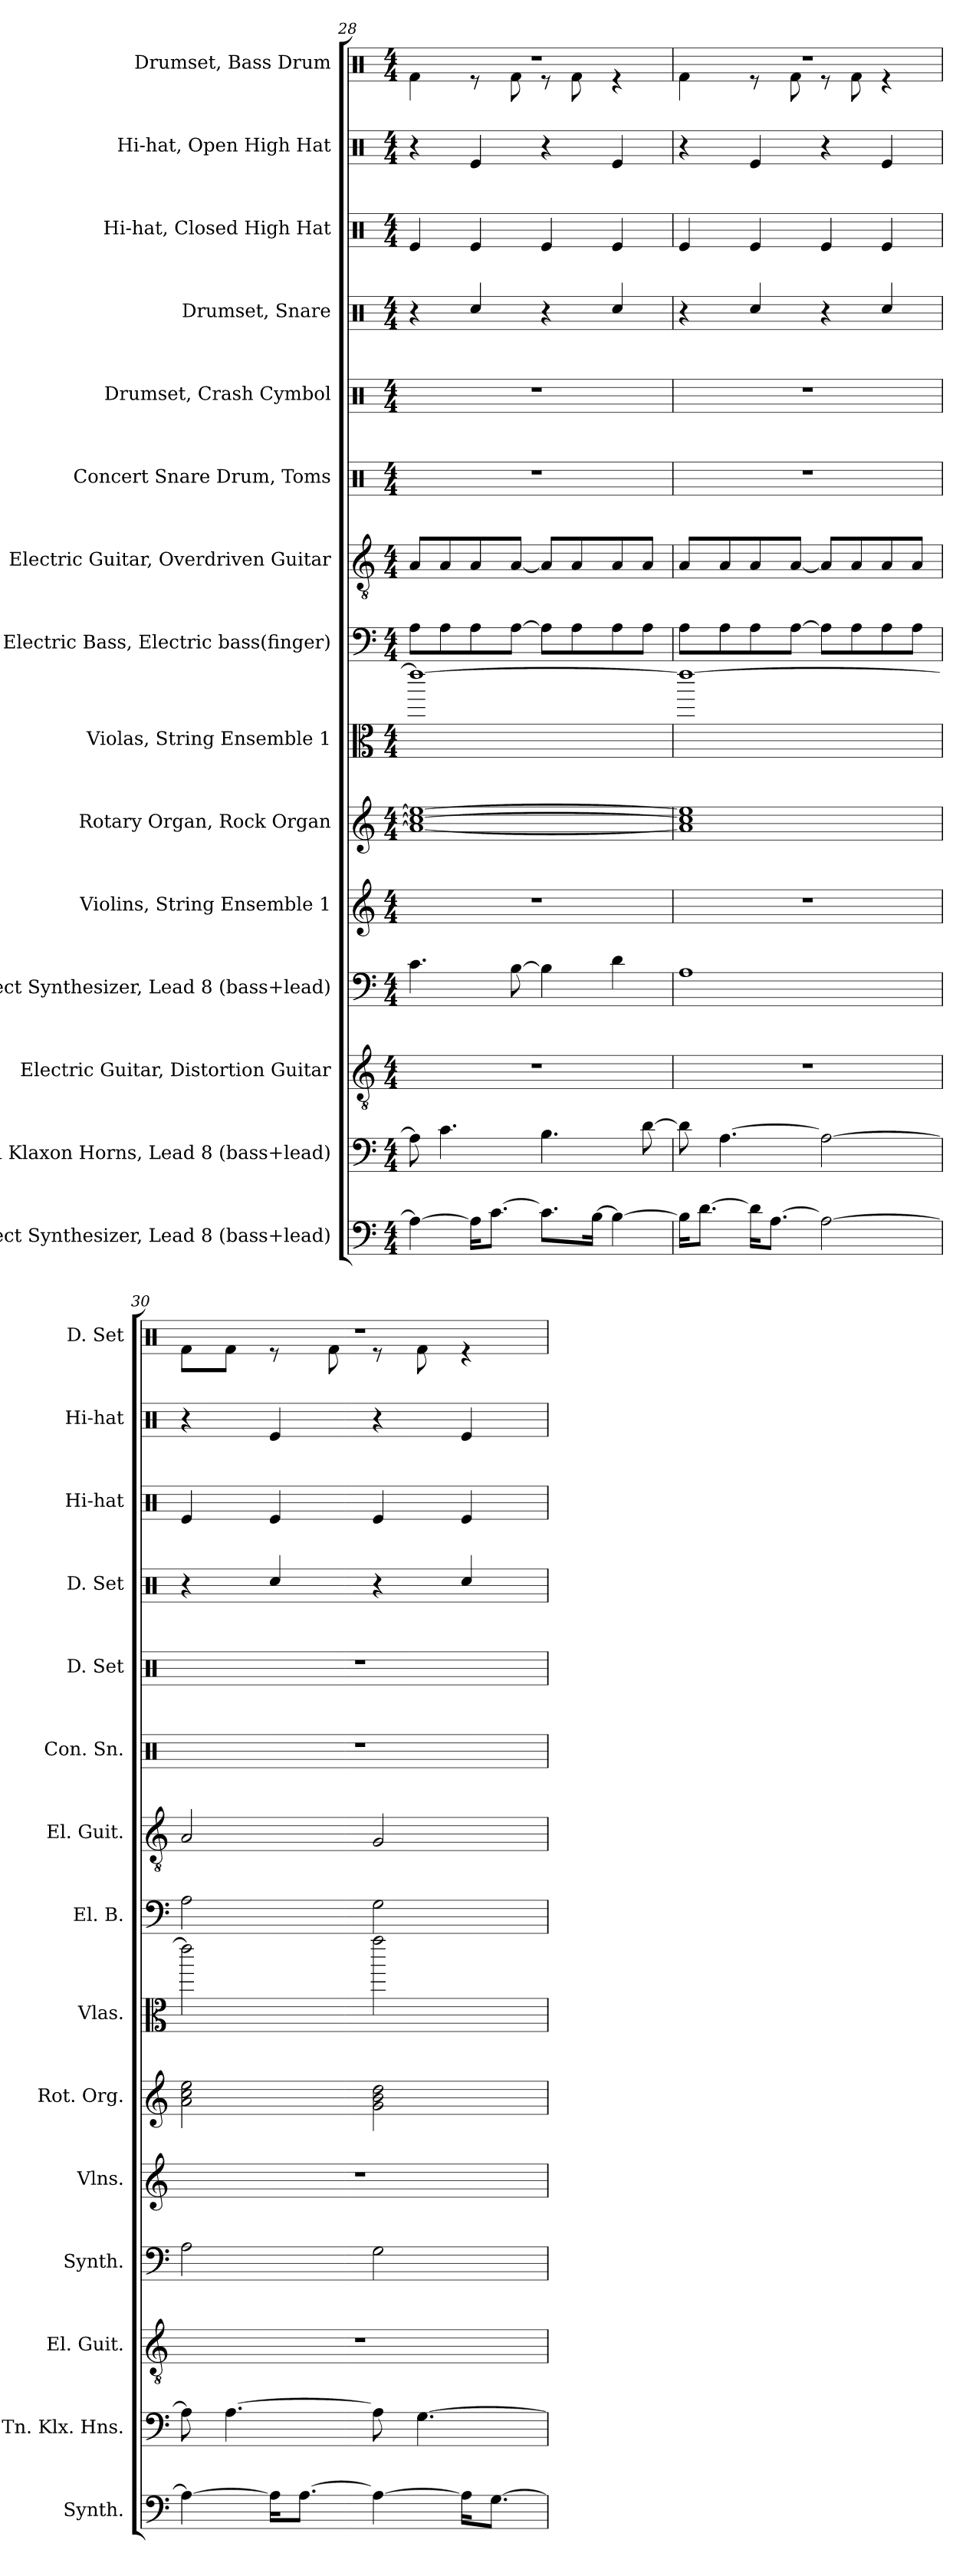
**kern	**kern	**kern	**kern	**kern	**kern	**kern	**kern	**kern	**kern	**kern	**kern	**kern	**kern	**kern
*part15	*part14	*part13	*part12	*part11	*part10	*part9	*part8	*part7	*part6	*part5	*part4	*part3	*part2	*part1
*staff15	*staff14	*staff13	*staff12	*staff11	*staff10	*staff9	*staff8	*staff7	*staff6	*staff5	*staff4	*staff3	*staff2	*staff1
*I"Effect Synthesizer, Lead 8 (bass+lead)	*I"Tuned Klaxon Horns, Lead 8 (bass+lead)	*I"Electric Guitar, Distortion Guitar	*I"Effect Synthesizer, Lead 8 (bass+lead)	*I"Violins, String Ensemble 1	*I"Rotary Organ, Rock Organ	*I"Violas, String Ensemble 1	*I"Electric Bass, Electric bass(finger)	*I"Electric Guitar, Overdriven Guitar	*I"Concert Snare Drum, Toms	*I"Drumset, Crash Cymbol	*I"Drumset, Snare	*I"Hi-hat, Closed High Hat	*I"Hi-hat, Open High Hat	*I"Drumset, Bass Drum
*I'Synth.	*I'Tn. Klx. Hns.	*I'El. Guit.	*I'Synth.	*I'Vlns.	*I'Rot. Org.	*I'Vlas.	*I'El. B.	*I'El. Guit.	*I'Con. Sn.	*I'D. Set	*I'D. Set	*I'Hi-hat	*I'Hi-hat	*I'D. Set
*clefF4	*clefF4	*clefGv2	*clefF4	*clefG2	*clefG2	*clefC3	*clefF4	*clefGv2	*clefX	*clefX	*clefX	*clefX	*clefX	*clefX
*	*	*	*	*	*	*	*ITrd7c12	*	*	*	*	*	*	*
*k[]	*k[]	*k[]	*k[]	*k[]	*k[]	*k[]	*k[]	*k[]	*k[]	*k[]	*k[]	*k[]	*k[]	*k[]
*M4/4	*M4/4	*M4/4	*M4/4	*M4/4	*M4/4	*M4/4	*M4/4	*M4/4	*M4/4	*M4/4	*M4/4	*M4/4	*M4/4	*M4/4
=28	=28	=28	=28	=28	=28	=28	=28	=28	=28	=28	=28	=28	=28	=28
*	*	*	*	*	*	*	*	*	*	*	*	*	*	*^
4A\_	8A\]	1r	4.c\	1r	1a_ 1cc_ 1ee_	1eee_	8AA\L	8A/L	1r	1r	4r	4Re/	4r	1r	4Rf\
.	4.c\	.	.	.	.	.	8AA\	8A/	.	.	.	.	.	.	.
16A\KL]	.	.	.	.	.	.	8AA\	8A/	.	.	4Rcc/	4Re/	4Re/	.	8r
[8.c\J	.	.	.	.	.	.	.	.	.	.	.	.	.	.	.
.	.	.	[8B\	.	.	.	[8AA\J	[8A/J	.	.	.	.	.	.	8Rf\
8.c\L]	4.B\	.	4B\]	.	.	.	8AA\L]	8A/L]	.	.	4r	4Re/	4r	.	8r
.	.	.	.	.	.	.	8AA\	8A/	.	.	.	.	.	.	8Rf\
[16B\Jk	.	.	.	.	.	.	.	.	.	.	.	.	.	.	.
4B\_	.	.	4d\	.	.	.	8AA\	8A/	.	.	4Rcc/	4Re/	4Re/	.	4r
.	[8d\	.	.	.	.	.	8AA\J	8A/J	.	.	.	.	.	.	.
!!LO:PB:g=z	!!
=29	=29	=29	=29	=29	=29	=29	=29	=29	=29	=29	=29	=29	=29	=29	=29
16B\KL]	8d\]	1r	1A	1r	1a] 1cc] 1ee]	1eee_	8AA\L	8A/L	1r	1r	4r	4Re/	4r	1r	4Rf\
[8.d\J	.	.	.	.	.	.	.	.	.	.	.	.	.	.	.
.	[4.A\	.	.	.	.	.	8AA\	8A/	.	.	.	.	.	.	.
16d\KL]	.	.	.	.	.	.	8AA\	8A/	.	.	4Rcc/	4Re/	4Re/	.	8r
[8.A\J	.	.	.	.	.	.	.	.	.	.	.	.	.	.	.
.	.	.	.	.	.	.	[8AA\J	[8A/J	.	.	.	.	.	.	8Rf\
2A\_	2A\_	.	.	.	.	.	8AA\L]	8A/L]	.	.	4r	4Re/	4r	.	8r
.	.	.	.	.	.	.	8AA\	8A/	.	.	.	.	.	.	8Rf\
.	.	.	.	.	.	.	8AA\	8A/	.	.	4Rcc/	4Re/	4Re/	.	4r
.	.	.	.	.	.	.	8AA\J	8A/J	.	.	.	.	.	.	.
=30	=30	=30	=30	=30	=30	=30	=30	=30	=30	=30	=30	=30	=30	=30	=30
4A\_	8A\]	1r	2A\	1r	2a\ 2cc\ 2ee\	2eee\]	2AA\	2A/	1r	1r	4r	4Re/	4r	1r	8Rf\L
.	[4.A\	.	.	.	.	.	.	.	.	.	.	.	.	.	8Rf\J
16A\KL]	.	.	.	.	.	.	.	.	.	.	4Rcc/	4Re/	4Re/	.	8r
[8.A\J	.	.	.	.	.	.	.	.	.	.	.	.	.	.	.
.	.	.	.	.	.	.	.	.	.	.	.	.	.	.	8Rf\
4A\_	8A\]	.	2G\	.	2g\ 2b\ 2dd\	2ggg\	2GG\	2G/	.	.	4r	4Re/	4r	.	8r
.	[4.G\	.	.	.	.	.	.	.	.	.	.	.	.	.	8Rf\
16A\KL]	.	.	.	.	.	.	.	.	.	.	4Rcc/	4Re/	4Re/	.	4r
[8.G\J	.	.	.	.	.	.	.	.	.	.	.	.	.	.	.
*	*	*	*	*	*	*	*	*	*	*	*	*	*	*v	*v
=	=	=	=	=	=	=	=	=	=	=	=	=	=	=
*-	*-	*-	*-	*-	*-	*-	*-	*-	*-	*-	*-	*-	*-	*-
